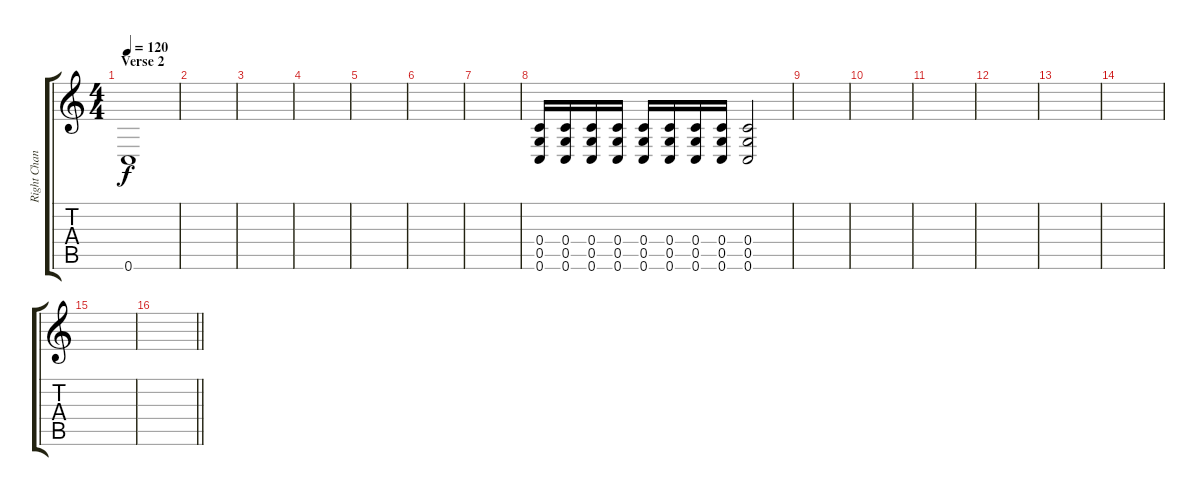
\track ("Right Channel" "Right Chan") {instrument electricguitarclean}
\staff {score tabs}
\tuning (D4 A3 F3 C3 G2 C2) {hide}
\ts (4 4)
\section ("" "Verse 2")
\tempo 120
\clef g2
\ks c
0.6{t}.1{dy f} |
|
|
|
|
|
|
(0.4 0.5 0.6).16{volume 16 instrument distortionguitar} (0.4 0.5 0.6).16 (0.4 0.5 0.6).16 (0.4 0.5 0.6).16 (0.4 0.5 0.6).16 (0.4 0.5 0.6).16 (0.4 0.5 0.6).16 (0.4 0.5 0.6).16 (0.4 0.5 0.6).2 |
|
|
|
|
|
|
|
\barLineRight lightlight
